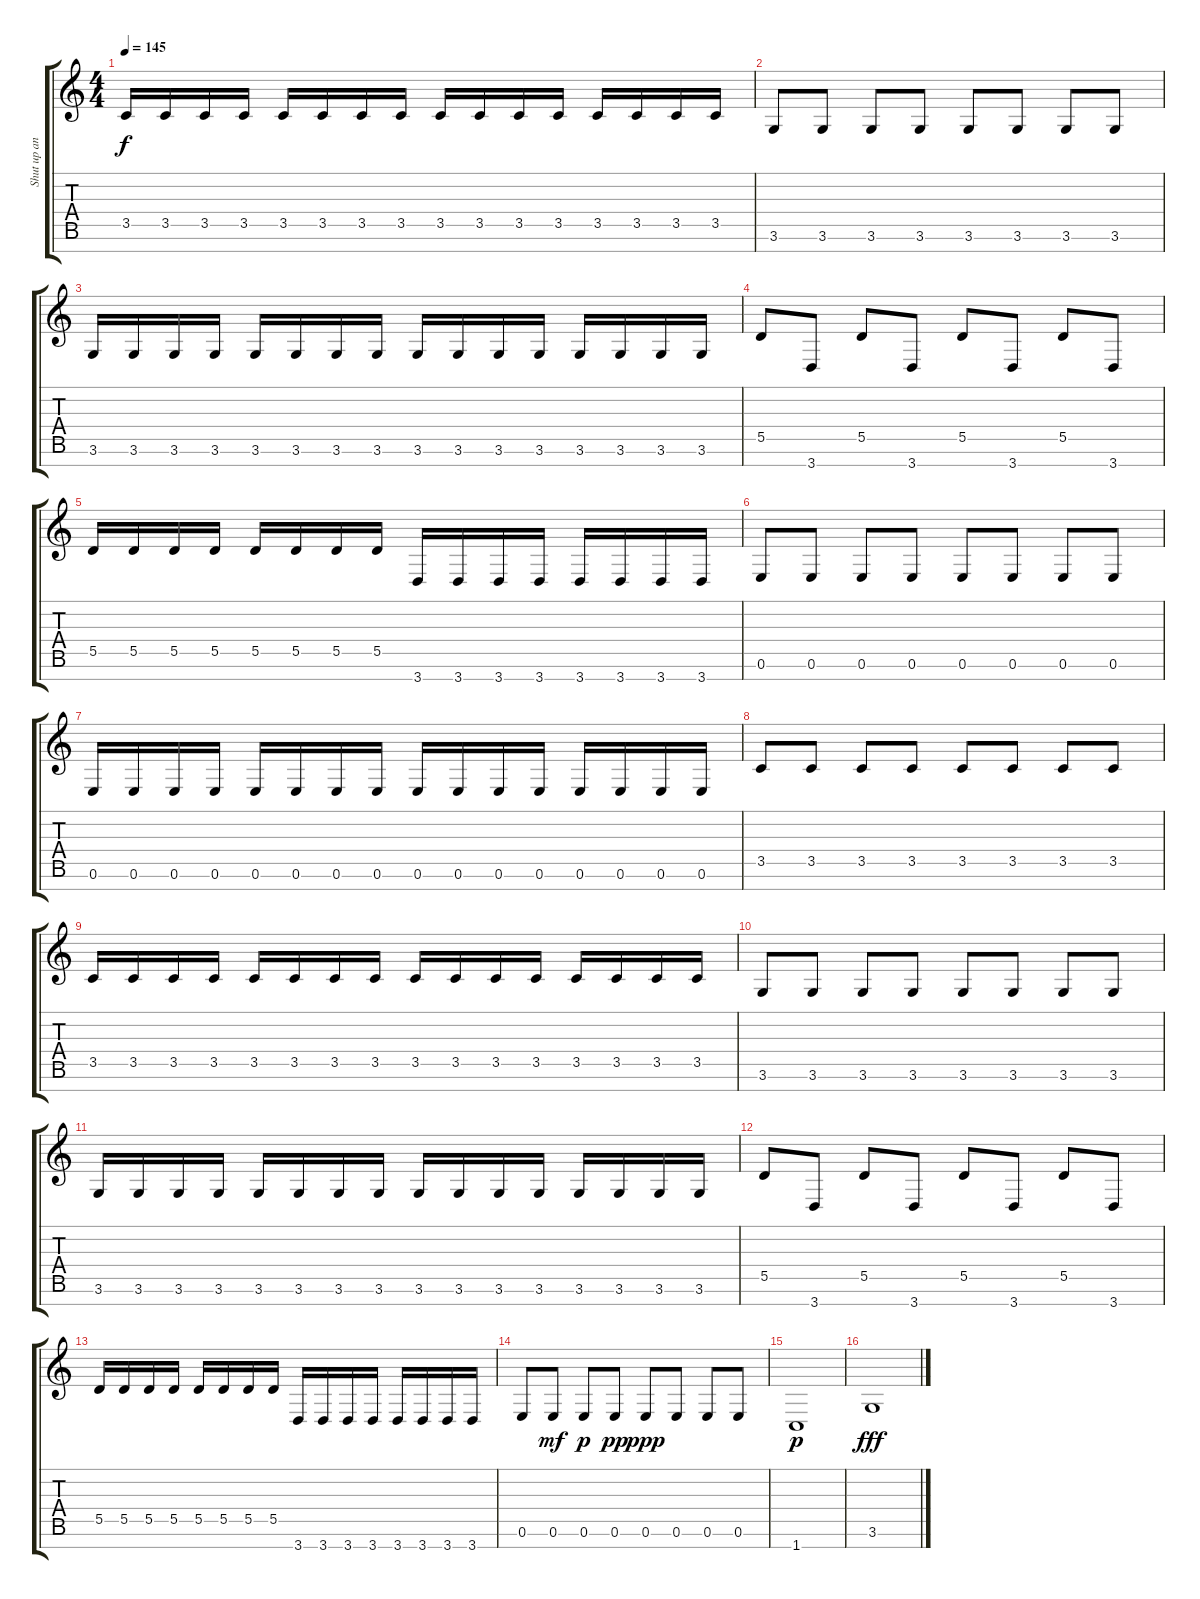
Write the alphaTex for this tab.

\track ("Shut up and dance!" "Shut up an") {instrument electricbassfinger}
\staff {score tabs}
\tuning (E4 B3 G3 D3 A2 E2 B1) {hide}
\ts (4 4)
\tempo 145
\clef g2
\ks c
3.5.16{dy f} 3.5.16 3.5.16 3.5.16 3.5.16 3.5.16 3.5.16 3.5.16 3.5.16 3.5.16 3.5.16 3.5.16 3.5.16 3.5.16 3.5.16 3.5.16 |
3.6.8 3.6.8 3.6.8 3.6.8 3.6.8 3.6.8 3.6.8 3.6.8 |
3.6.16 3.6.16 3.6.16 3.6.16 3.6.16 3.6.16 3.6.16 3.6.16 3.6.16 3.6.16 3.6.16 3.6.16 3.6.16 3.6.16 3.6.16 3.6.16 |
5.5.8 3.7.8 5.5.8 3.7.8 5.5.8 3.7.8 5.5.8 3.7.8 |
5.5.16 5.5.16 5.5.16 5.5.16 5.5.16 5.5.16 5.5.16 5.5.16 3.7.16 3.7.16 3.7.16 3.7.16 3.7.16 3.7.16 3.7.16 3.7.16 |
0.6.8{volume 8} 0.6.8 0.6.8 0.6.8 0.6.8 0.6.8 0.6.8 0.6.8 |
0.6.16 0.6.16 0.6.16 0.6.16 0.6.16 0.6.16 0.6.16 0.6.16 0.6.16 0.6.16 0.6.16 0.6.16 0.6.16 0.6.16 0.6.16 0.6.16 |
3.5.8 3.5.8 3.5.8 3.5.8 3.5.8 3.5.8 3.5.8 3.5.8 |
3.5.16 3.5.16 3.5.16 3.5.16 3.5.16 3.5.16 3.5.16 3.5.16 3.5.16 3.5.16 3.5.16 3.5.16 3.5.16 3.5.16 3.5.16 3.5.16 |
3.6.8 3.6.8 3.6.8 3.6.8 3.6.8 3.6.8 3.6.8 3.6.8 |
3.6.16 3.6.16 3.6.16 3.6.16 3.6.16 3.6.16 3.6.16 3.6.16 3.6.16 3.6.16 3.6.16 3.6.16 3.6.16 3.6.16 3.6.16 3.6.16 |
5.5.8 3.7.8 5.5.8 3.7.8 5.5.8 3.7.8 5.5.8 3.7.8 |
5.5.16 5.5.16 5.5.16 5.5.16 5.5.16 5.5.16 5.5.16 5.5.16 3.7.16 3.7.16 3.7.16 3.7.16 3.7.16 3.7.16 3.7.16 3.7.16 |
0.6.8 0.6.8{dy mf} 0.6.8{dy p} 0.6.8{dy pp} 0.6.8{dy ppp} 0.6.8 0.6.8 0.6.8 |
1.7.1{dy p} |
3.6.1{dy fff}
